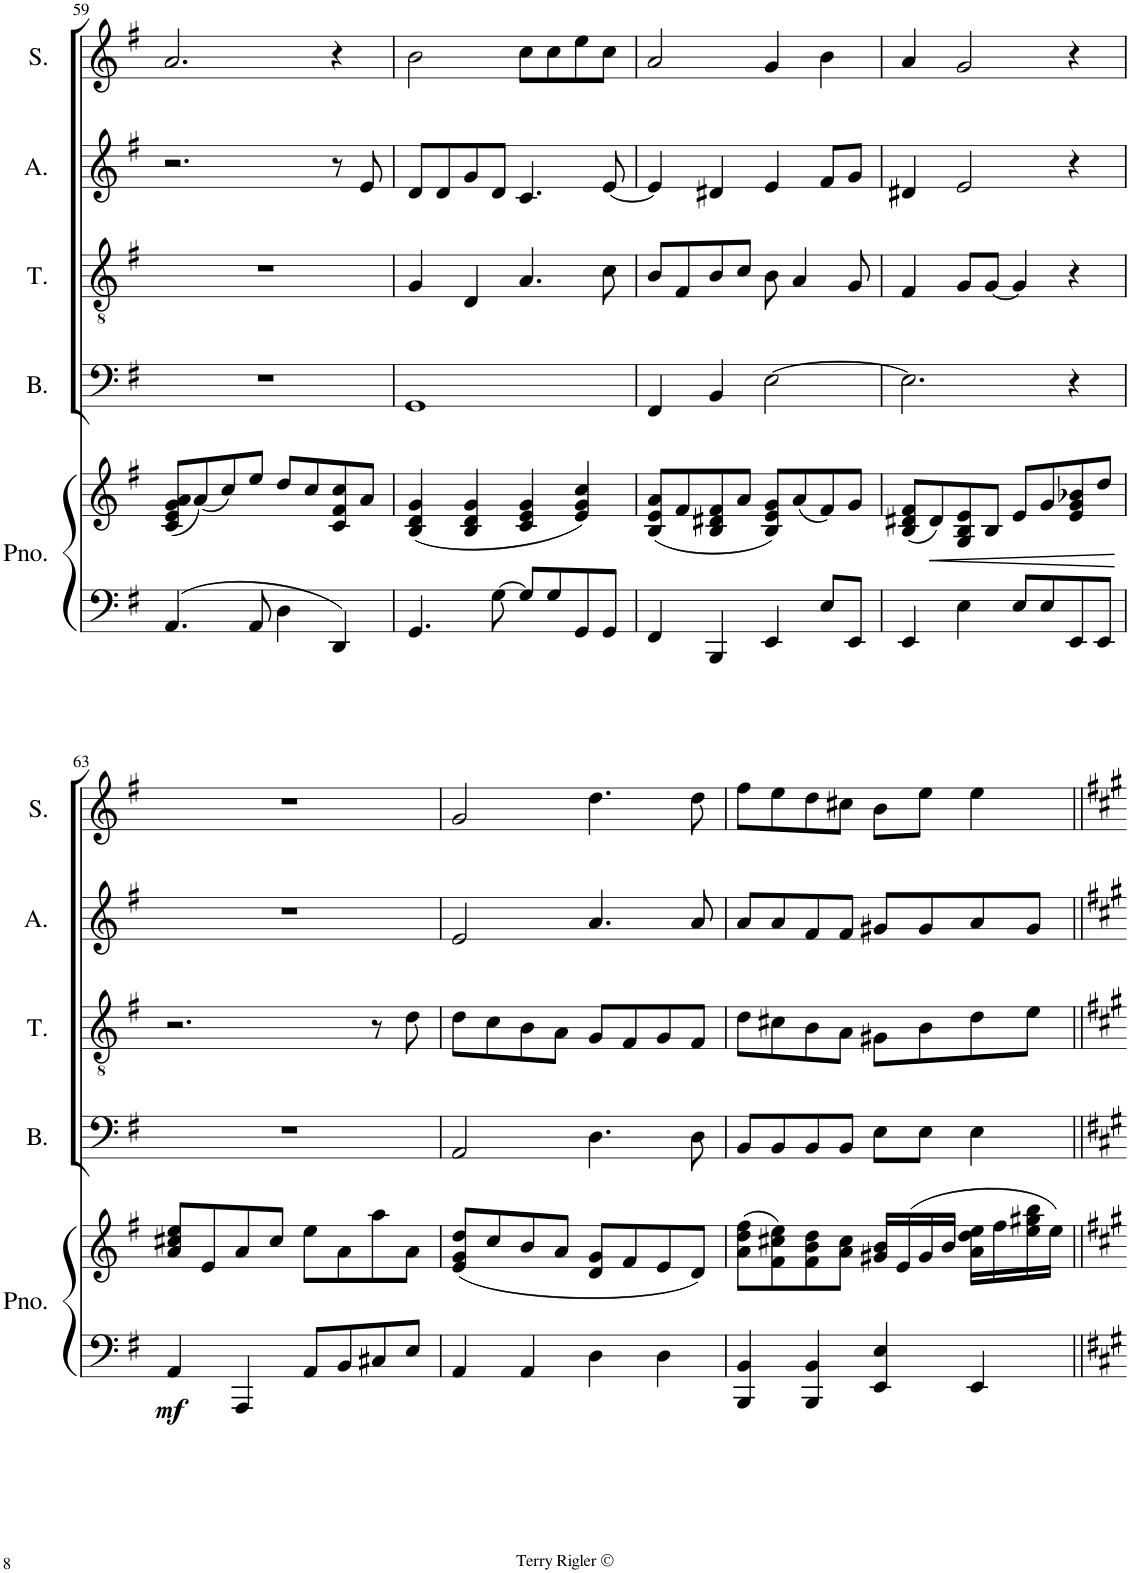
**kern	**kern	**dynam	**kern	**kern	**kern	**kern
*part5	*part5	*part5	*part4	*part3	*part2	*part1
*staff6	*staff5	*staff5/6	*staff4	*staff3	*staff2	*staff1
*I"Piano	*	*	*I"Bass	*I"Tenor	*I"Alto	*I"Soprano
*I'Pno.	*	*	*I'B.	*I'T.	*I'A.	*I'S.
!!LO:PB:g=z
*clefF4	*clefG2	*	*clefF4	*clefGv2	*clefG2	*clefG2
*k[f#]	*k[f#]	*	*k[f#]	*k[f#]	*k[f#]	*k[f#]
*M4/4	*M4/4	*	*M4/4	*M4/4	*M4/4	*M4/4
=59	=59	=59	=59	=59	=59	=59
4.AA/	(8c/ 8e/ 8g/ 8a/L	.	1r	1r	2.r	2.a/
.	(8a/)	.	.	.	.	.
.	8cc/)	.	.	.	.	.
8AA/	8ee/J	.	.	.	.	.
4D\	8dd/L	.	.	.	.	.
.	8cc/	.	.	.	.	.
4DD/	8c/ 8f#/ 8cc/	.	.	.	8r	4r
.	8a/J	.	.	.	8e/	.
=60	=60	=60	=60	=60	=60	=60
4.GG/	(4B/ 4d/ 4g/	.	1GG	4G/	8d/L	2b\
.	.	.	.	.	8d/	.
.	4B/ 4d/ 4g/	.	.	4D/	8g/	.
[8G\	.	.	.	.	8d/J	.
8G/L]	4c/ 4e/ 4g/	.	.	4.A/	4.c/	8cc\L
8G/	.	.	.	.	.	8cc\
8GG/	4e/ 4g/ 4cc/)	.	.	.	.	8ee\
8GG/J	.	.	.	8c\	[8e/	8cc\J
=61	=61	=61	=61	=61	=61	=61
4FF#/	(8B/ 8e/ 8a/L	.	4FF#/	8B/L	4e/]	2a/
.	8f#/	.	.	8F#/	.	.
4BBB/	8B/ 8d#X/ 8f#/	.	4BB/	8B/	4d#X/	.
.	8a/J	.	.	8c/J	.	.
4EE/	8B/ 8e/ 8g/L)	.	[2E\	8B\	4e/	4g/
.	(8a/	.	.	4A/	.	.
8E/L	8f#/)	.	.	.	8f#/L	4b\
8EE/J	8g/J	.	.	8G/	8g/J	.
=62	=62	=62	=62	=62	=62	=62
4EE/	(8B/ 8d#X/ 8f#/L	.	2.E\]	4F#/	4d#X/	4a/
!	!	!LO:HP:b	!	!	!	!
.	8d#/)	<	.	.	.	.
4E\	8G/ 8B/ 8e/	.	.	8G/L	2e/	2g/
.	8B/J	.	.	[8G/J	.	.
8E/L	8e/L	.	.	4G/]	.	.
8E/	8g/	.	.	.	.	.
8EE/	8e/ 8g/ 8b-X/	.	4r	4r	4r	4r
8EE/J	8dd/J	.	.	.	.	.
.	.	[	.	.	.	.
!!LO:LB:g=z
=63	=63	=63	=63	=63	=63	=63
!	!	!LO:DY:b=2	!	!	!	!
4AA/	8a/ 8cc#X/ 8ee/L	mf	1r	2.r	1r	1r
.	8e/	.	.	.	.	.
4AAA/	8a/	.	.	.	.	.
.	8cc#/J	.	.	.	.	.
8AA/L	8ee\L	.	.	.	.	.
8BB/	8a\	.	.	.	.	.
8C#X/	8aa\	.	.	8r	.	.
8E/J	8a\J	.	.	8d\	.	.
=64	=64	=64	=64	=64	=64	=64
4AA/	(8e/ 8g/ 8dd/L	.	2AA/	8d\L	2e/	2g/
.	8cc/	.	.	8c\	.	.
4AA/	8b/	.	.	8B\	.	.
.	8a/J	.	.	8A\J	.	.
4D\	8d/ 8g/L	.	4.D\	8G/L	4.a/	4.dd\
.	8f#/	.	.	8F#/	.	.
4D\	8e/	.	.	8G/	.	.
.	8d/J)	.	8D\	8F#/J	8a/	8dd\
=65	=65	=65	=65	=65	=65	=65
4BBB/ 4BB/	(8a\ 8dd\ 8ff#\L	.	8BB/L	8d\L	8a/L	8ff#\L
.	8f#\ 8cc#X\ 8ee\)	.	8BB/	8c#X\	8a/	8ee\
4BBB/ 4BB/	8f#\ 8b\ 8dd\	.	8BB/	8B\	8f#/	8dd\
.	8a\ 8cc#\J	.	8BB/J	8A\J	8f#/J	8cc#X\J
4EE/ 4E/	16g#X/ 16b/LL	.	8E\L	8G#X\L	8g#X/L	8b\L
.	(16e/	.	.	.	.	.
.	16g#/	.	8E\J	8B\	8g#/	8ee\J
.	16b/JJ	.	.	.	.	.
4EE/	16a\ 16dd\ 16ee\LL	.	4E\	8d\	8a/	4ee\
.	16ff#\	.	.	.	.	.
.	16ee\ 16gg#X\ 16bb\	.	.	8e\J	8g#/J	.
.	16ee\JJ)	.	.	.	.	.
=||	=||	=||	=||	=||	=||	=||
*-	*-	*-	*-	*-	*-	*-
